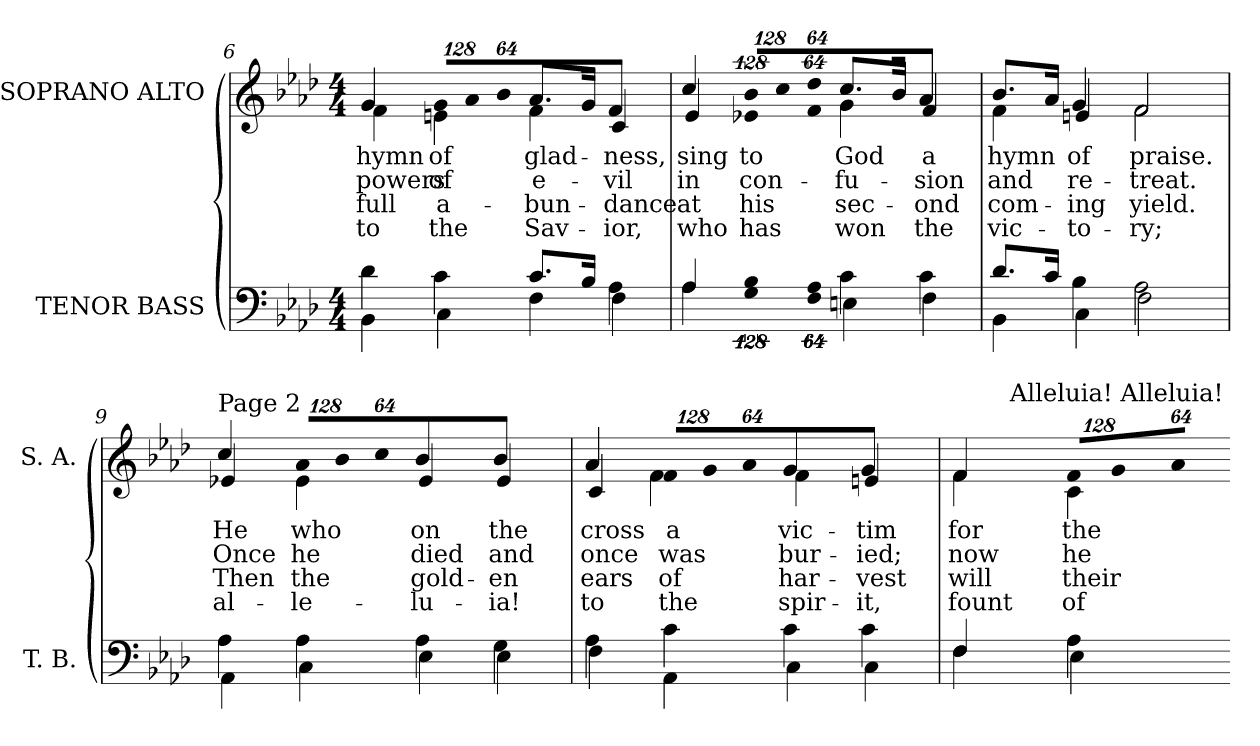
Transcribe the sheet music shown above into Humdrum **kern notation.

**kern	**kern	**text	**text	**text	**text
*part2	*part1	*part1	*part1	*part1	*part1
*staff2	*staff1	*staff1	*staff1	*staff1	*staff1
*I"TENOR BASS	*I"SOPRANO ALTO	*	*	*	*
*I'T. B.	*I'S. A.	*	*	*	*
!!LO:LB:g=z
*clefF4	*clefG2	*	*	*	*
*k[b-e-a-d-]	*k[b-e-a-d-]	*	*	*	*
*A-:	*A-:	*	*	*	*
*M4/4	*M4/4	*	*	*	*
=6	=6	=6	=6	=6	=6
*^	*	*	*	*	*
!	!	!	!LO:LY:b:color=#000000	!LO:LY:b:color=#000000	!LO:LY:b:color=#000000	!LO:LY:b:color=#000000
*	*	*^	*	*	*	*
4d-i\	4BB-i\	4gi/	4fi\	hymn	powers	full	to
*	*	*Xbrackettup	*	*	*	*	*
!	!	!LO:N:vis=8	!	!	!	!	!
!	!	!	!	!LO:LY:b:color=#000000	!LO:LY:b:color=#000000	!LO:LY:b:color=#000000	!LO:LY:b:color=#000000
4ci\	4Ci\	1024%85gi/L	4eni\	of	of	a-	the
!	!	!LO:N:vis=8	!	!	!	!	!
.	.	1024%85a-i/	.	.	.	.	.
!	!	!LO:N:vis=8	!	!	!	!	!
.	.	512%43b-i/J	.	.	.	.	.
!	!	!	!	!LO:LY:b:color=#000000	!LO:LY:b:color=#000000	!LO:LY:b:color=#000000	!LO:LY:b:color=#000000
8.ci/L	4Fi\	8.a-i/L	4fi\	glad-	e-	-bun-	Sav-
16B-i/Jk	.	16gi/Jk	.	.	.	.	.
!	!	!	!	!LO:LY:b:color=#000000	!LO:LY:b:color=#000000	!LO:LY:b:color=#000000	!LO:LY:b:color=#000000
4A-i\	4Fi\	4fi/	4ci/	-ness,	-vil	-dance	-ior,
=7	=7	=7	=7	=7	=7	=7	=7
!	!	!	!	!LO:LY:b:color=#000000	!LO:LY:b:color=#000000	!LO:LY:b:color=#000000	!LO:LY:b:color=#000000
4A-i/	4A-i\	4cci/	4e-i/	sing	in	at	who
!LO:N:vis=4	!LO:N:vis=4	!LO:N:vis=8	!	!	!	!	!
!	!	!	!	!LO:LY:b:color=#000000	!LO:LY:b:color=#000000	!LO:LY:b:color=#000000	!LO:LY:b:color=#000000
*	*	*	*brackettup	*	*	*	*
!	!	!	!LO:N:vis=4	!	!	!	!
512%85B-i\	512%85Gi\	1024%85b-i/L	512%85e-Xi\	to	con-	his	has
!	!	!LO:N:vis=8	!	!	!	!	!
.	.	1024%85cci/	.	.	.	.	.
!LO:N:vis=8	!LO:N:vis=8	!LO:N:vis=8	!LO:N:vis=8	!	!	!	!
512%43A-i\	512%43Fi\	512%43dd-i/J	512%43fi\	.	.	.	.
!	!	!	!	!LO:LY:b:color=#000000	!LO:LY:b:color=#000000	!LO:LY:b:color=#000000	!LO:LY:b:color=#000000
4ci\	4Eni\	8.cci/L	4gi\	God	-fu-	sec-	won
.	.	16b-i/Jk	.	.	.	.	.
!	!	!	!	!LO:LY:b:color=#000000	!LO:LY:b:color=#000000	!LO:LY:b:color=#000000	!LO:LY:b:color=#000000
4ci\	4Fi\	4a-i/	4fi/	a	-sion	-ond	the
=8	=8	=8	=8	=8	=8	=8	=8
!	!	!	!	!LO:LY:b:color=#000000	!LO:LY:b:color=#000000	!LO:LY:b:color=#000000	!LO:LY:b:color=#000000
8.d-i/L	4BB-i\	8.b-i/L	4fi\	hymn	and	com-	vic-
16ci/Jk	.	16a-i/Jk	.	.	.	.	.
!	!	!	!	!LO:LY:b:color=#000000	!LO:LY:b:color=#000000	!LO:LY:b:color=#000000	!LO:LY:b:color=#000000
4B-i\	4Ci\	4gi/	4eni/	of	re-	-ing	-to-
!	!	!	!	!LO:LY:b:color=#000000	!LO:LY:b:color=#000000	!LO:LY:b:color=#000000	!LO:LY:b:color=#000000
2A-i\	2Fi\	2fi/	2fi\	praise.	-treat.	yield.	-ry;
!!LO:PB:g=z	!!
=9	=9	=9	=9	=9	=9	=9	=9
!	!	!LO:TX:a:t=Page 2	!	!	!	!	!
!	!	!	!	!LO:LY:b:color=#000000	!LO:LY:b:color=#000000	!LO:LY:b:color=#000000	!LO:LY:b:color=#000000
4A-i\	4AA-i\	4cci/	4e-Xi/	He	Once	Then	al-
*	*	*Xbrackettup	*	*	*	*	*
!	!	!LO:N:vis=8	!	!	!	!	!
!	!	!	!	!LO:LY:b:color=#000000	!LO:LY:b:color=#000000	!LO:LY:b:color=#000000	!LO:LY:b:color=#000000
4A-i\	4Ci\	1024%85a-i/L	4e-i\	who	he	the	-le-
!	!	!LO:N:vis=8	!	!	!	!	!
.	.	1024%85b-i/	.	.	.	.	.
!	!	!LO:N:vis=8	!	!	!	!	!
.	.	512%43cci/J	.	.	.	.	.
!	!	!	!	!LO:LY:b:color=#000000	!LO:LY:b:color=#000000	!LO:LY:b:color=#000000	!LO:LY:b:color=#000000
4A-i\	4E-i\	4b-i/	4e-i/	on	died	gold-	-lu-
!	!	!	!	!LO:LY:b:color=#000000	!LO:LY:b:color=#000000	!LO:LY:b:color=#000000	!LO:LY:b:color=#000000
4Gi\	4E-i\	4b-i/	4e-i/	the	and	-en	-ia!
=10	=10	=10	=10	=10	=10	=10	=10
!	!	!	!	!LO:LY:b:color=#000000	!LO:LY:b:color=#000000	!LO:LY:b:color=#000000	!LO:LY:b:color=#000000
4A-i\	4Fi\	4a-i/	4ci/	cross	once	ears	to
!	!	!LO:N:vis=8	!	!	!	!	!
!	!	!	!	!LO:LY:b:color=#000000	!LO:LY:b:color=#000000	!LO:LY:b:color=#000000	!LO:LY:b:color=#000000
4ci\	4AA-i\	1024%85fi/L	4fi\	a	was	of	the
!	!	!LO:N:vis=8	!	!	!	!	!
.	.	1024%85gi/	.	.	.	.	.
!	!	!LO:N:vis=8	!	!	!	!	!
.	.	512%43a-i/J	.	.	.	.	.
!	!	!	!	!LO:LY:b:color=#000000	!LO:LY:b:color=#000000	!LO:LY:b:color=#000000	!LO:LY:b:color=#000000
4ci\	4Ci\	4gi/	4fi\	vic-	bur-	har-	spir-
!	!	!	!	!LO:LY:b:color=#000000	!LO:LY:b:color=#000000	!LO:LY:b:color=#000000	!LO:LY:b:color=#000000
4ci\	4Ci\	4gi/	4eni/	-tim	-ied;	-vest	-it,
*	*	*v	*v	*	*	*	*
=11	=11	=11	=11	=11	=11	=11
*	*	*^	*	*	*	*
!	!	!	!	!LO:LY:b:color=#000000	!LO:LY:b:color=#000000	!LO:LY:b:color=#000000	!LO:LY:b:color=#000000
*	*	*	*^	*	*	*	*
4Fi/	4Fi\	4fi/	4fi\	8ryy	for	now	will	fount
.	.	.	.	256ryy	.	.	.	.
!	!	!	!	!LO:TX:a:t=Alleluia! Alleluia!	!	!	!	!
.	.	.	.	4ryy	.	.	.	.
!	!	!LO:N:vis=8	!	!	!	!	!	!
!	!	!	!	!	!LO:LY:b:color=#000000	!LO:LY:b:color=#000000	!LO:LY:b:color=#000000	!LO:LY:b:color=#000000
4A-i\	4E-i\	1024%85fi/L	4ci\	.	the	he	their	of
!	!	!LO:N:vis=8	!	!	!	!	!	!
.	.	1024%85gi/	.	.	.	.	.	.
.	.	.	.	16ryy	.	.	.	.
!	!	!LO:N:vis=8	!	!	!	!	!	!
.	.	512%43a-i/J	.	.	.	.	.	.
.	.	.	.	32...ryy	.	.	.	.
*v	*v	*	*	*	*	*	*	*
*	*v	*v	*v	*	*	*	*
=-	=-	=-	=-	=-	=-
*-	*-	*-	*-	*-	*-
